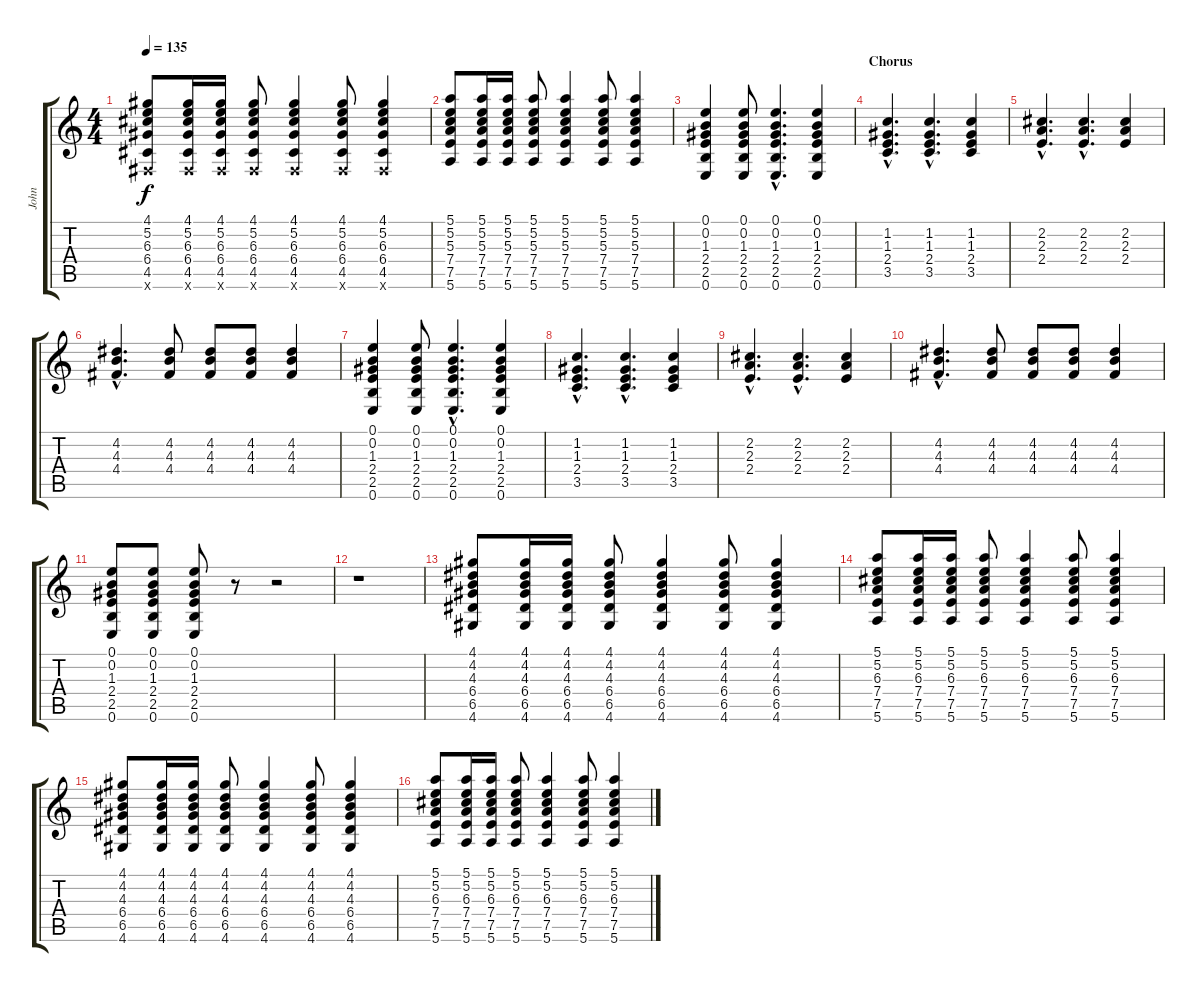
\track ("John" "John") {instrument electricguitarmuted}
\staff {score tabs}
\tuning (E4 B3 G3 D3 A2 E2) {hide}
\ts (4 4)
\tempo 135
\clef g2
\ks c
(4.1 5.2 6.3 6.4 4.5 2.6{x}).8{dy f} (4.1 5.2 6.3 6.4 4.5 2.6{x}).16 (4.1 5.2 6.3 6.4 4.5 2.6{x}).16 (4.1 5.2 6.3 6.4 4.5 2.6{x}).8 (4.1 5.2 6.3 6.4 4.5 2.6{x}).4 (4.1 5.2 6.3 6.4 4.5 2.6{x}).8 (4.1 5.2 6.3 6.4 4.5 2.6{x}).4 |
(5.1 5.2 5.3 7.4 7.5 5.6).8 (5.1 5.2 5.3 7.4 7.5 5.6).16 (5.1 5.2 5.3 7.4 7.5 5.6).16 (5.1 5.2 5.3 7.4 7.5 5.6).8 (5.1 5.2 5.3 7.4 7.5 5.6).4 (5.1 5.2 5.3 7.4 7.5 5.6).8 (5.1 5.2 5.3 7.4 7.5 5.6).4 |
(0.1 0.2 1.3 2.4 2.5 0.6).4 (0.1 0.2 1.3 2.4 2.5 0.6).8 (0.1{hac} 0.2{hac} 1.3{hac} 2.4{hac} 2.5{hac} 0.6{hac}).4{d} (0.1 0.2 1.3 2.4 2.5 0.6).4 |
\section ("" "Chorus")
(1.2{hac} 1.3{hac} 2.4{hac} 3.5{hac}).4{d} (1.2{hac} 1.3{hac} 2.4{hac} 3.5{hac}).4{d} (1.2 1.3 2.4 3.5).4 |
(2.2{hac} 2.3{hac} 2.4{hac}).4{d} (2.2{hac} 2.3{hac} 2.4{hac}).4{d} (2.2 2.3 2.4).4 |
(4.2{hac} 4.3{hac} 4.4{hac}).4{d} (4.2 4.3 4.4).8 (4.2 4.3 4.4).8 (4.2 4.3 4.4).8 (4.2 4.3 4.4).4 |
(0.1 0.2 1.3 2.4 2.5 0.6).4 (0.1 0.2 1.3 2.4 2.5 0.6).8 (0.1{hac} 0.2{hac} 1.3{hac} 2.4{hac} 2.5{hac} 0.6{hac}).4{d} (0.1 0.2 1.3 2.4 2.5 0.6).4 |
(1.2{hac} 1.3{hac} 2.4{hac} 3.5{hac}).4{d} (1.2{hac} 1.3{hac} 2.4{hac} 3.5{hac}).4{d} (1.2 1.3 2.4 3.5).4 |
(2.2{hac} 2.3{hac} 2.4{hac}).4{d} (2.2{hac} 2.3{hac} 2.4{hac}).4{d} (2.2 2.3 2.4).4 |
(4.2{hac} 4.3{hac} 4.4{hac}).4{d} (4.2 4.3 4.4).8 (4.2 4.3 4.4).8 (4.2 4.3 4.4).8 (4.2 4.3 4.4).4 |
(0.1 0.2 1.3 2.4 2.5 0.6).8 (0.1 0.2 1.3 2.4 2.5 0.6).8 (0.1 0.2 1.3 2.4 2.5 0.6).8 r.8 r.2 |
r.1 |
(4.1 4.2 4.3 6.4 6.5 4.6).8 (4.1 4.2 4.3 6.4 6.5 4.6).16 (4.1 4.2 4.3 6.4 6.5 4.6).16 (4.1 4.2 4.3 6.4 6.5 4.6).8 (4.1 4.2 4.3 6.4 6.5 4.6).4 (4.1 4.2 4.3 6.4 6.5 4.6).8 (4.1 4.2 4.3 6.4 6.5 4.6).4 |
(5.1 5.2 6.3 7.4 7.5 5.6).8 (5.1 5.2 6.3 7.4 7.5 5.6).16 (5.1 5.2 6.3 7.4 7.5 5.6).16 (5.1 5.2 6.3 7.4 7.5 5.6).8 (5.1 5.2 6.3 7.4 7.5 5.6).4 (5.1 5.2 6.3 7.4 7.5 5.6).8 (5.1 5.2 6.3 7.4 7.5 5.6).4 |
(4.1 4.2 4.3 6.4 6.5 4.6).8 (4.1 4.2 4.3 6.4 6.5 4.6).16 (4.1 4.2 4.3 6.4 6.5 4.6).16 (4.1 4.2 4.3 6.4 6.5 4.6).8 (4.1 4.2 4.3 6.4 6.5 4.6).4 (4.1 4.2 4.3 6.4 6.5 4.6).8 (4.1 4.2 4.3 6.4 6.5 4.6).4 |
(5.1 5.2 6.3 7.4 7.5 5.6).8 (5.1 5.2 6.3 7.4 7.5 5.6).16 (5.1 5.2 6.3 7.4 7.5 5.6).16 (5.1 5.2 6.3 7.4 7.5 5.6).8 (5.1 5.2 6.3 7.4 7.5 5.6).4 (5.1 5.2 6.3 7.4 7.5 5.6).8 (5.1 5.2 6.3 7.4 7.5 5.6).4
